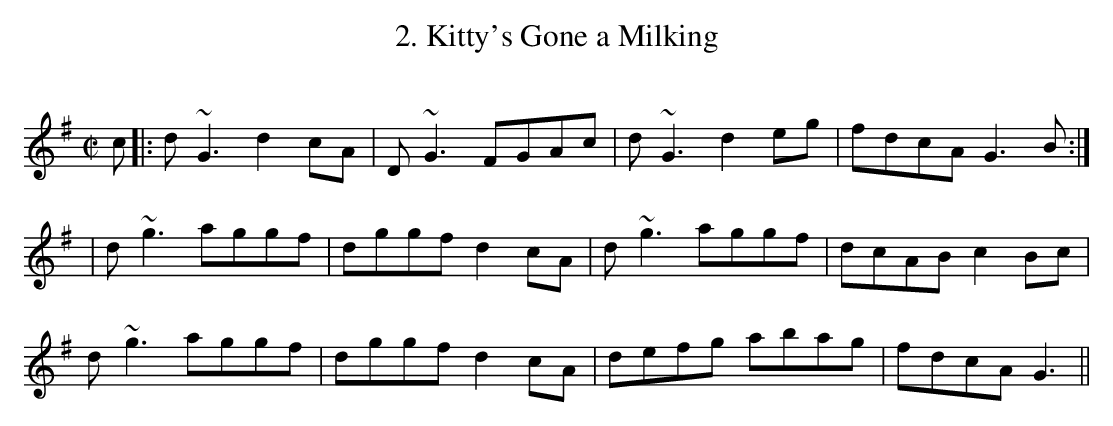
X:1
T:2. Kitty's Gone a Milking
M:C|
L:1/8
K:G
c|:d~G3 d2cA|D~G3 FGAc|d~G3 d2 eg|fdcA G3B:|
| d~g3 aggf|dggf d2cA|d~g3 aggf|dcAB c2Bc|
d~g3 aggf|dggf d2cA|defg abag|fdcA G3||
